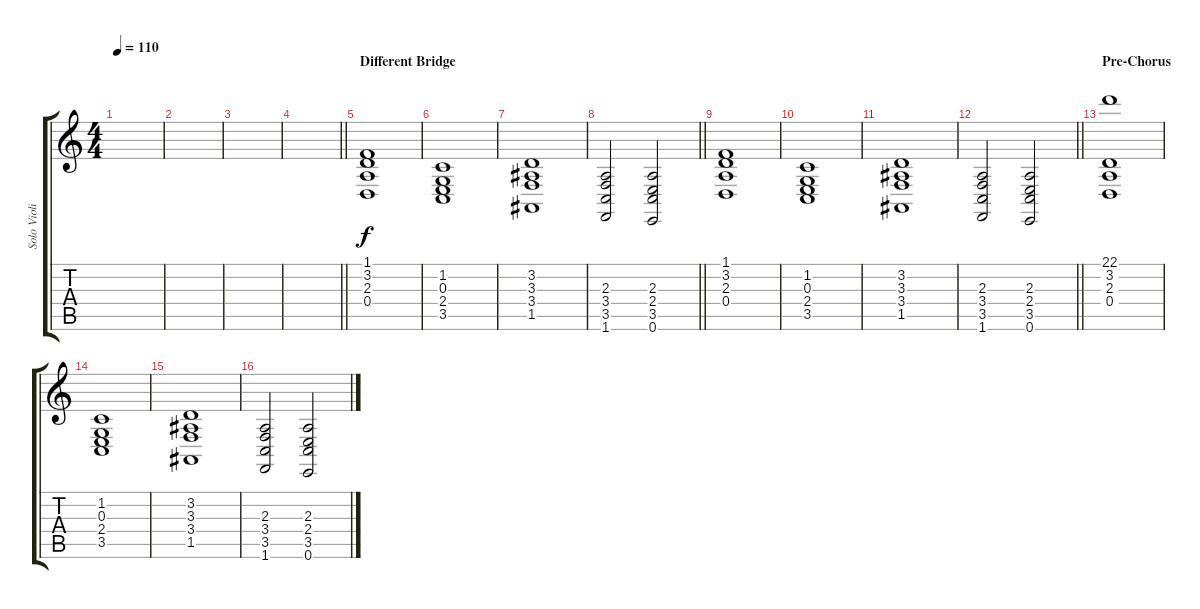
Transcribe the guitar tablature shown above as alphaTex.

\track ("Solo Violin" "Solo Violi") {instrument stringensemble2}
\staff {score tabs}
\tuning (E4 B3 G3 D3 A2 E2) {hide}
\ts (4 4)
\tempo 110
\clef g2
\ks c
|
|
|
\barLineRight lightlight
|
\section ("" "Different Bridge")
(1.1 3.2 2.3 0.4).1 |
(1.2 0.3 2.4 3.5).1 |
(3.2 3.3 3.4 1.5).1 |
\barLineRight lightlight
(2.3 3.4 3.5 1.6).2 (2.3 2.4 3.5 0.6).2 |
(1.1 3.2 2.3 0.4).1 |
(1.2 0.3 2.4 3.5).1 |
(3.2 3.3 3.4 1.5).1 |
\barLineRight lightlight
(2.3 3.4 3.5 1.6).2 (2.3 2.4 3.5 0.6).2 |
\section ("" "Pre-Chorus")
(22.1 3.2 2.3 0.4).1 |
(1.2 0.3 2.4 3.5).1 |
(3.2 3.3 3.4 1.5).1 |
(2.3 3.4 3.5 1.6).2 (2.3 2.4 3.5 0.6).2
